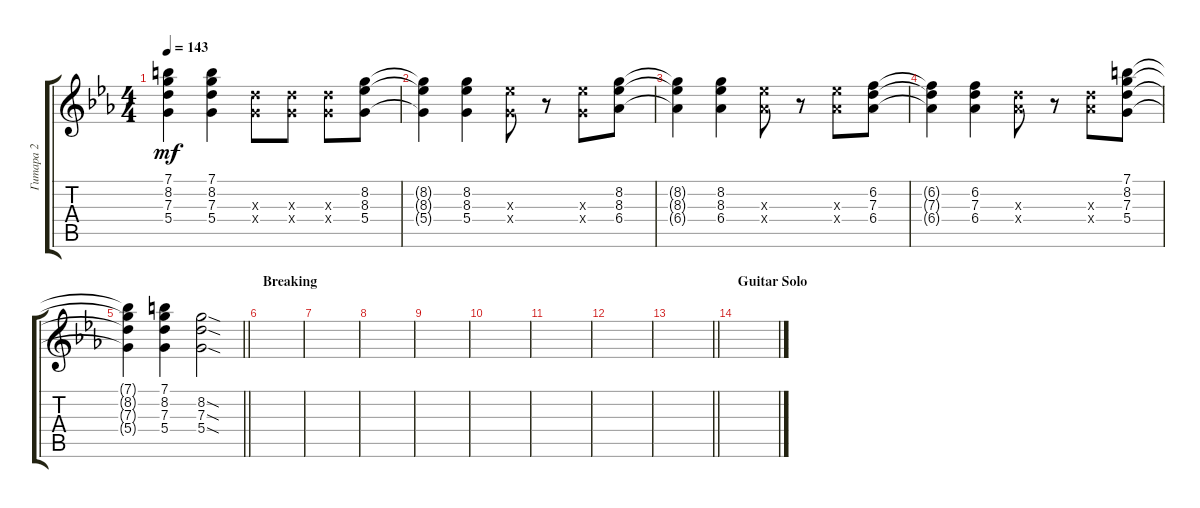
\track ("Гитара 2" "Гитара 2") {instrument distortionguitar}
\staff {score tabs}
\tuning (E4 B3 G3 D3 A2 E2) {hide}
\ts (4 4)
\tempo 143
\clef g2
\ks cminor
(7.1{t} 8.2{t} 7.3{t} 5.4{t}).4{dy mf} (7.1 8.2 7.3 5.4).4 (7.3{x} 5.4{x}).8 (7.3{x} 5.4{x}).8 (7.3{x} 5.4{x}).8 (8.2 8.3 5.4).8 |
(8.2{t} 8.3{t} 5.4{t}).4 (8.2 8.3 5.4).4 (8.3{x} 5.4{x}).8 r.8 (8.3{x} 5.4{x}).8 (8.2 8.3 6.4).8 |
(8.2{t} 8.3{t} 6.4{t}).4 (8.2 8.3 6.4).4 (8.3{x} 6.4{x}).8 r.8 (8.3{x} 6.4{x}).8 (6.2 7.3 6.4).8 |
(6.2{t} 7.3{t} 6.4{t}).4 (6.2 7.3 6.4).4 (7.3{x} 6.4{x}).8 r.8 (7.3{x} 6.4{x}).8 (7.1 8.2 7.3 5.4).8 |
\barLineRight lightlight
(7.1{t} 8.2{t} 7.3{t} 5.4{t}).4 (7.1 8.2 7.3 5.4).4 (8.2{sod} 7.3{sod} 5.4{sod}).2 |
\section ("" "Breaking")
|
|
|
|
|
|
|
\barLineRight lightlight
|
\section ("" "Guitar Solo")
